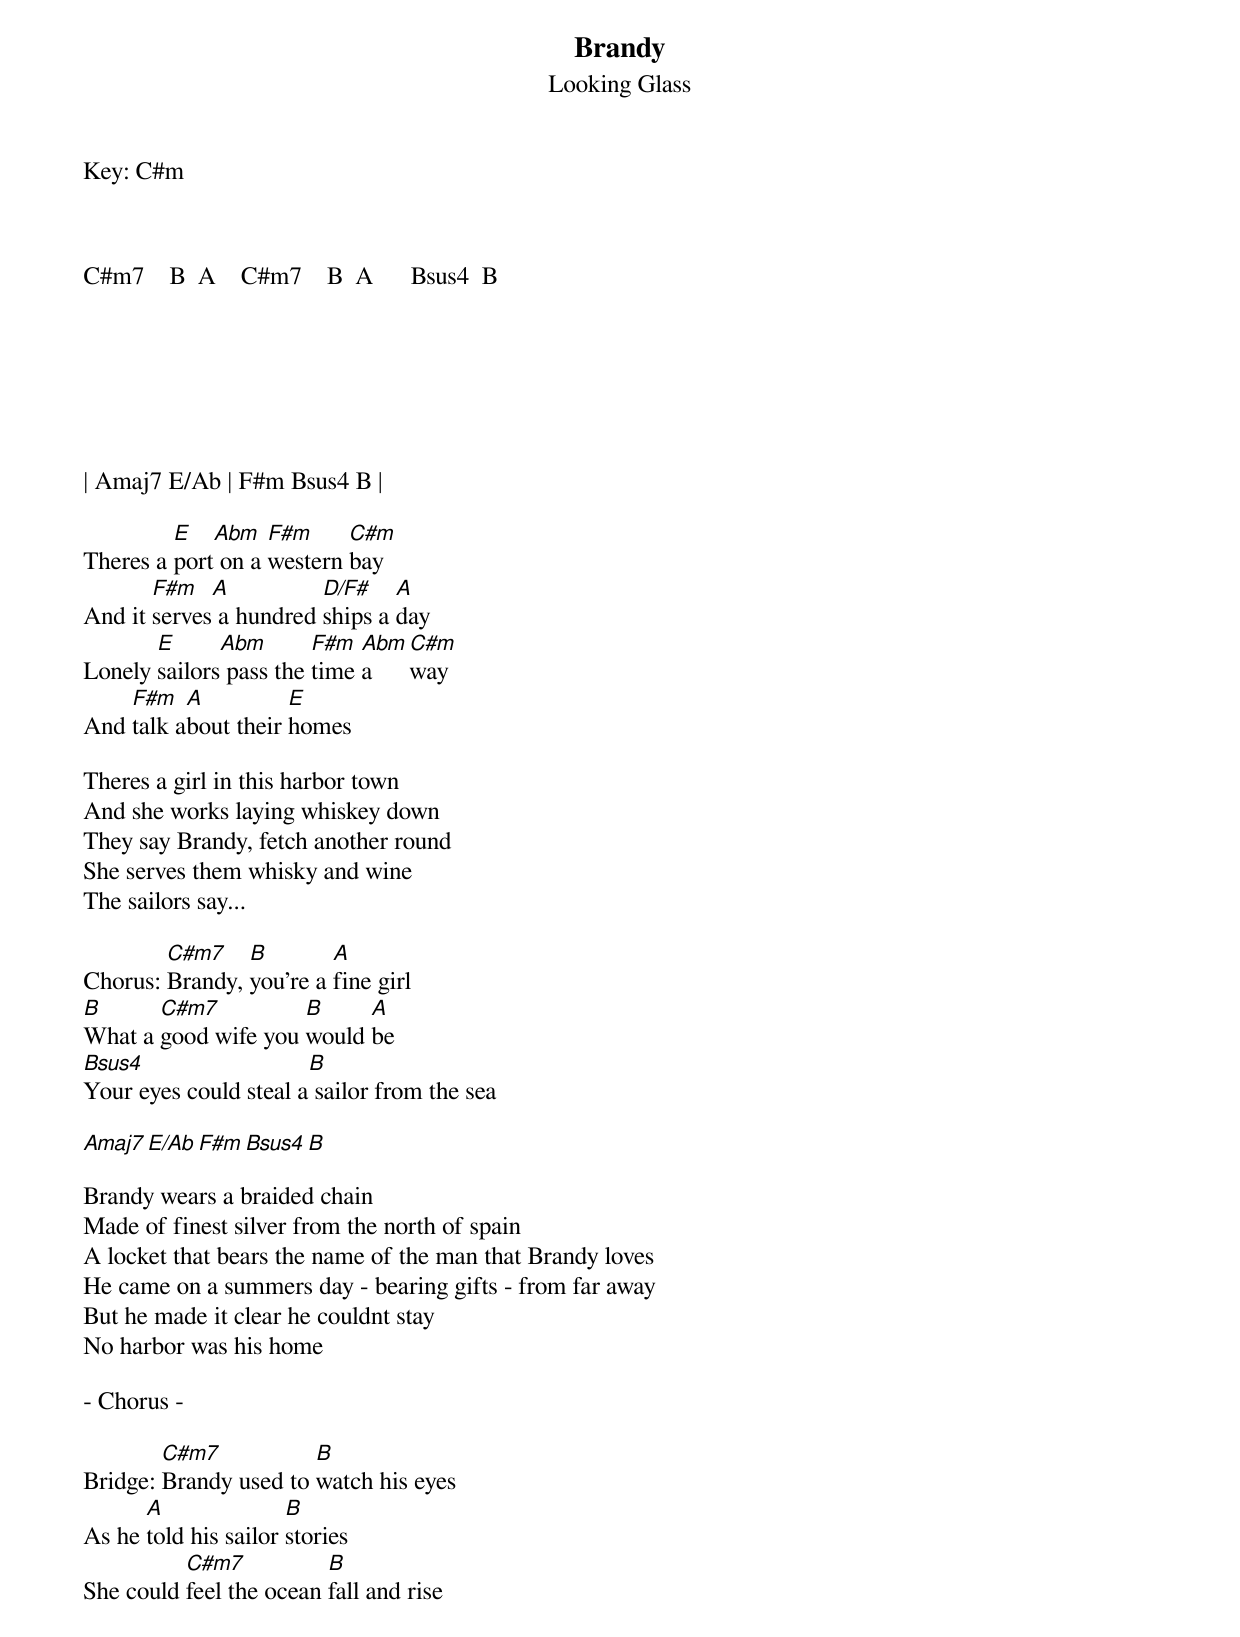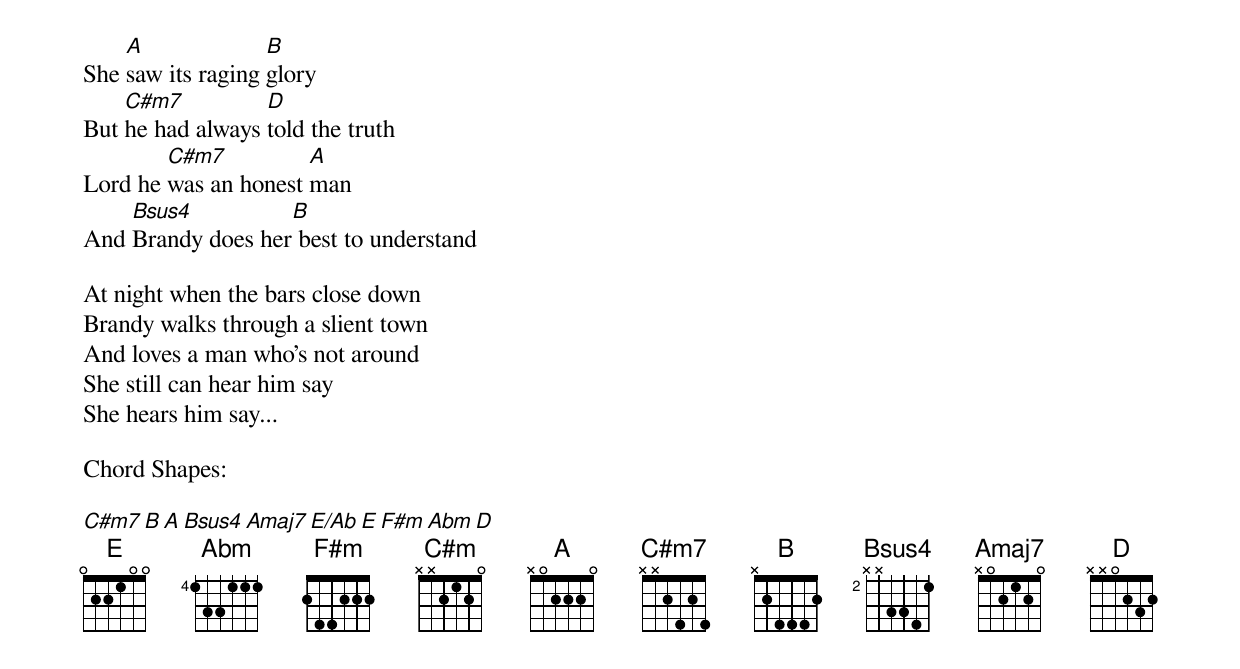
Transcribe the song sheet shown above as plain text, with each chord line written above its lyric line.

Brandy
Looking Glass
Key: C#m



C#m7    B  A    C#m7    B  A      Bsus4  B







| Amaj7 E/Ab | F#m Bsus4 B |

         E   Abm   F#m     C#m
Theres a port on a western bay
       F#m   A          D/F#    A
And it serves a hundred ships a day
       E      Abm       F#m  Abm  C#m
Lonely sailors pass the time a    way
    F#m   A          E
And talk about their homes

Theres a girl in this harbor town
And she works laying whiskey down
They say Brandy, fetch another round
She serves them whisky and wine
The sailors say...

        C#m7    B        A
Chorus: Brandy, you're a fine girl < you're a fine girl >
B      C#m7          B     A
What a good wife you would be < such a fine girl >
Bsus4                  B
Your eyes could steal a sailor from the sea

Amaj7 E/Ab F#m Bsus4 B

Brandy wears a braided chain
Made of finest silver from the north of spain
A locket that bears the name of the man that Brandy loves
He came on a summers day - bearing gifts - from far away
But he made it clear he couldnt stay
No harbor was his home

- Chorus -

        C#m7           B
Bridge: Brandy used to watch his eyes
      A               B
As he told his sailor stories
          C#m7           B
She could feel the ocean fall and rise
    A              B
She saw its raging glory
    C#m7          D
But he had always told the truth
        C#m7          A
Lord he was an honest man
    Bsus4          B
And Brandy does her best to understand

At night when the bars close down
Brandy walks through a slient town
And loves a man who's not around
She still can hear him say
She hears him say...

Chord Shapes:

C#m7 B  A Bsus4 Amaj7 E/Ab E F#m Abm D
